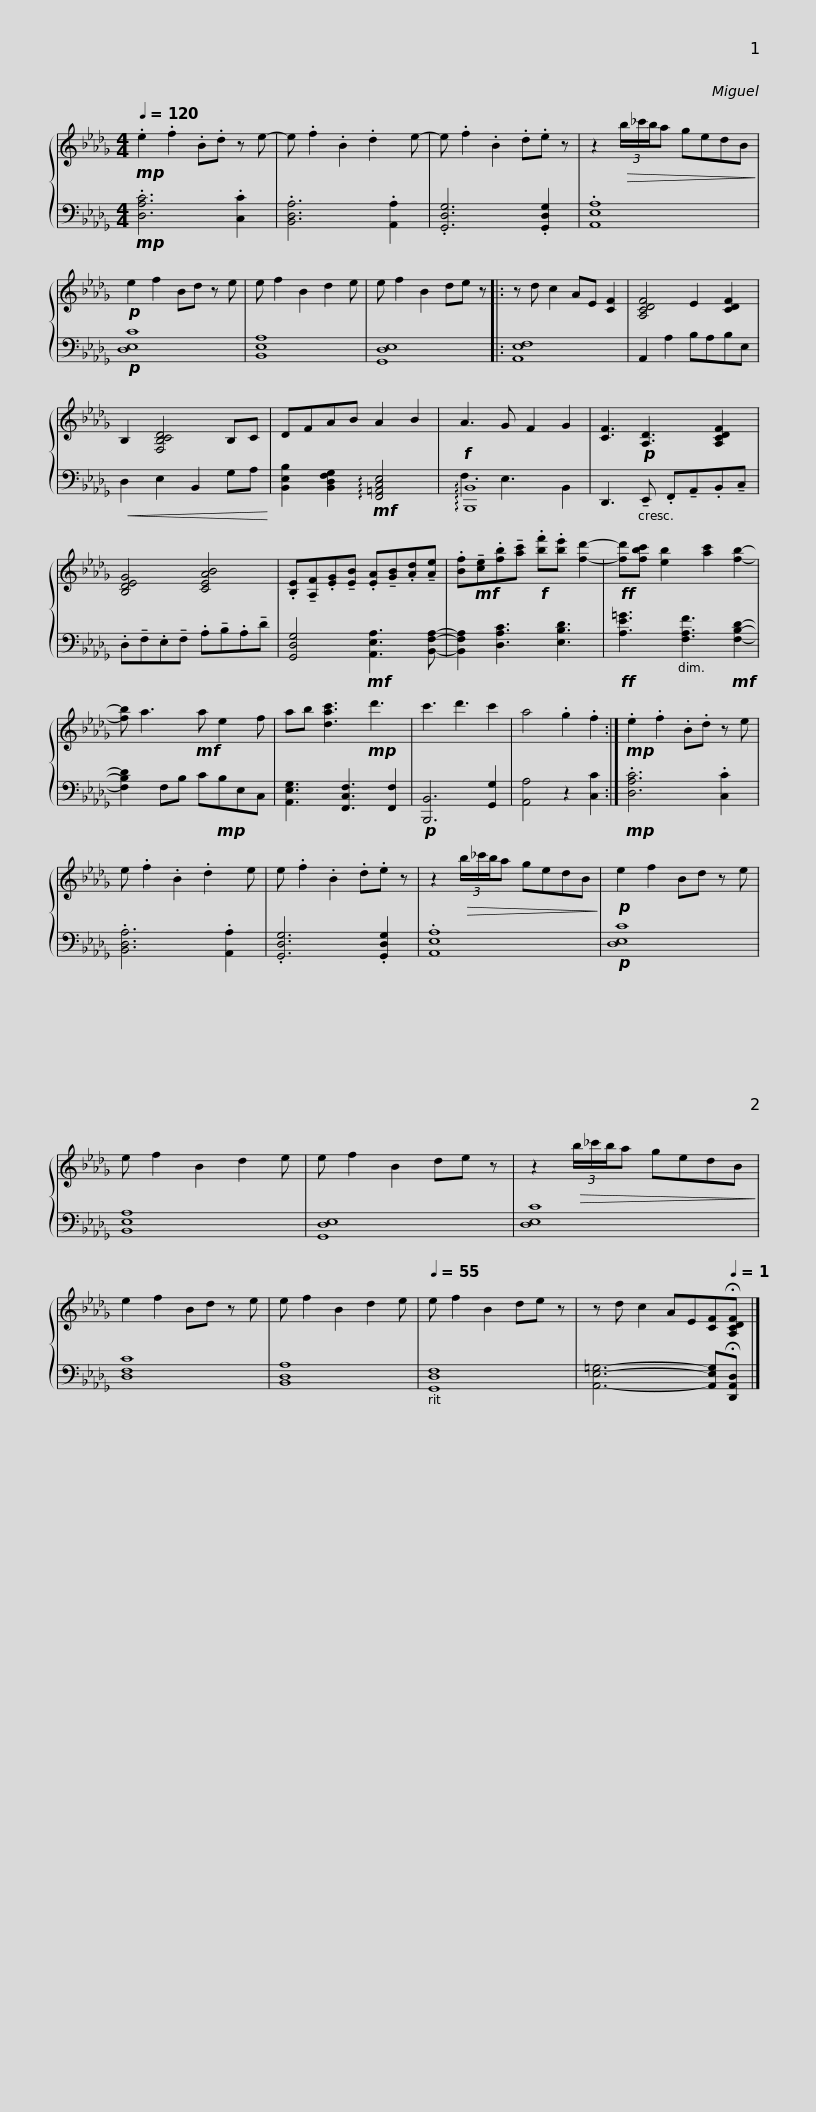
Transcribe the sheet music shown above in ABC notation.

X:1
%%score { 1 | ( 2 3 ) }
L:1/8
Q:1/4=120
M:4/4
I:linebreak $
K:Db
V:1 treble
V:2 bass
V:3 bass
V:1
!mp! .e2 .f2 .B.d z e- | e .f2 .B2 .d2 e- | e .f2 .B2 .d.e z | z2!>(! (3b/_c'/b/a gedB!>)! |!p! e2 f2 Bd z e | %5
 e f2 B2 d2 e |$ e f2 B2 de z |: z d c2 AE [CF]2 | [A,CDF]4 E2 [CDF]2 | B,2 [F,B,CD]4 B,C | %10
 DFAB A2 B2 |!f! A3 G F2 G2 |$ [CF]3!p! [A,D]3 [A,CDF]2 | [B,DEG]4 [CEAB]4 | .[B,E]!tenuto![A,F].[EG]!tenuto![EB] .[EA]!tenuto![GB].[Ad]!tenuto![Ae] | %15
 .[Bf]!mf!!tenuto![ce].[fb]!tenuto![ac']!f! .[bf'].[be'] [fd']2- |!ff! [fd'][fbc'] [eb]2 [ac']2 [fb]2- |$ [fb] a3!mf! a e2 f | ab [dac']3!mp! d'3 | c'3 d'3 c'2 | %20
 a4 .g2 .f2 :|!mp! .e2 .f2 .B.d z e | e .f2 .B2 .d2 e | e .f2 .B2 .d.e z |$ z2!>(! (3b/_c'/b/a gedB!>)! | %25
!p! e2 f2 Bd z e | e f2 B2 d2 e | e f2 B2 de z | z2!>(! (3b/_c'/b/a gedB!>)! |$ e2 f2 Bd z e | %30
 e f2 B2 d2 e |[Q:1/4=55] e f2 B2 de z | z d c2 AE[CF][Q:1/4=1]!fermata![A,CDF] |] %33
V:2
!mp! .[D,A,C]6 .[C,C]2 | .[B,,D,A,]6 .[A,,A,]2 | .[G,,D,G,]6 .[G,,D,G,]2 | .[A,,E,A,]8 |!p! [D,E,C]8 | %5
 [B,,E,A,]8 |$ [G,,D,E,]8 |: [A,,E,F,]8 | A,,2 A,2 B,A,B,E, |!<(! D,2 E,2 B,,2 G,A,!<)! | %10
 [B,,E,B,]2 [B,,D,F,G,]2!mf! !arpeggio![F,,=A,,C,E,]4 | !arpeggio![B,,,B,,]8 |$ D,,3 !tenuto!E,, .F,,!tenuto!A,,.B,,!tenuto!C, | .D,!tenuto!F,.E,!tenuto!F, .A,!tenuto!B,.A,!tenuto!D | [G,,D,G,]4!mf! [A,,E,A,]3 [B,,F,A,]- | %15
 [B,,F,A,]2 [D,A,C]3 [E,B,D]3 |!ff! [A,E=G]3 [F,A,F]3!mf! [F,B,D]2- |$ [F,B,D]2 F,B, C!mp!B,E,C, | [A,,E,G,]3 [F,,C,F,]3 [F,,F,]2 |!p! [B,,,B,,]6 [G,,G,]2 | %20
 [A,,A,]4 z2 [C,C]2 :|!mp! .[D,A,C]6 .[C,C]2 | .[B,,D,A,]6 .[A,,A,]2 | .[G,,D,G,]6 .[G,,D,G,]2 |$ .[A,,E,A,]8 | %25
!p! [D,E,C]8 | [B,,E,A,]8 | [G,,D,E,]8 | [D,E,C]8 |$ [D,F,C]8 | %30
 [B,,D,A,]8 | [G,,D,F,]8 | [A,,E,=G,]6- [A,,E,G,]!fermata![D,,A,,D,] |] %33
V:3
 x8 | x8 | x8 | x8 | x8 | %5
 x8 |$ x8 |: x8 | x8 | x8 | %10
 x8 | F,3 E,3 B,,2 |$ x8 | x8 | x8 | %15
 x8 | x8 |$ x8 | x8 | x8 | %20
 x8 :| x8 | x8 | x8 |$ x8 | %25
 x8 | x8 | x8 | x8 |$ x8 | %30
 x8 | x8 | x8 |] %33
